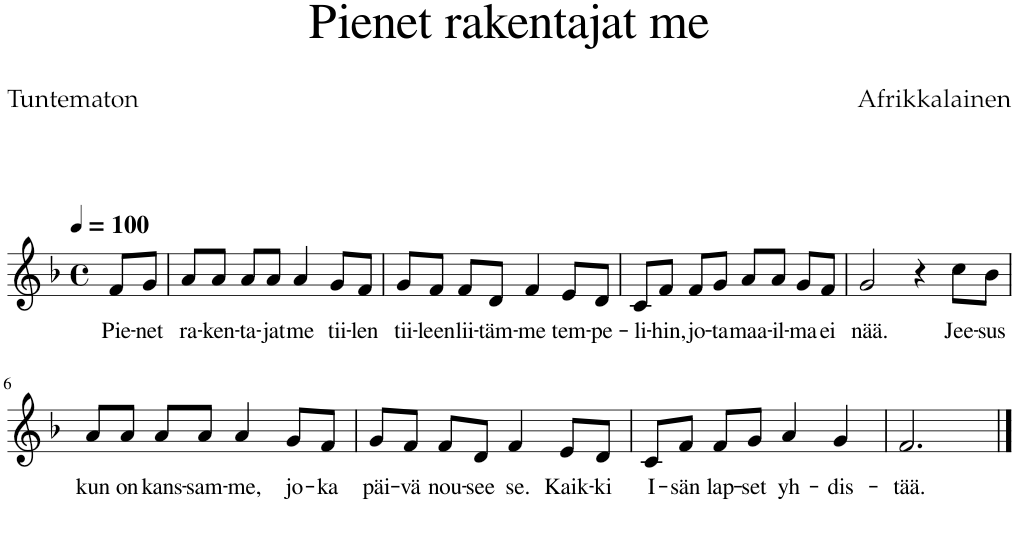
**kern	**text
*part1	*part1
*staff1	*staff1
*I"Staff	*
*clefG2	*
*k[b-]	*
*M4/4	*
*met(c)	*
*MM100	*
=1	=1
!	!LO:LY:b
8f/L	Pie-
!	!LO:LY:b
8g/J	-net
=2	=2
!	!LO:LY:b
8a/L	ra-
!	!LO:LY:b
8a/J	-ken-
!	!LO:LY:b
8a/L	-ta-
!	!LO:LY:b
8a/J	-jat
!	!LO:LY:b
4a/	me
!	!LO:LY:b
8g/L	tii-
!	!LO:LY:b
8f/J	-len
=3	=3
!	!LO:LY:b
8g/L	tii-
!	!LO:LY:b
8f/J	-leen
!	!LO:LY:b
8f/L	lii-
!	!LO:LY:b
8d/J	-täm-
!	!LO:LY:b
4f/	-me
!	!LO:LY:b
8e/L	tem-
!	!LO:LY:b
8d/J	-pe-
=4	=4
!	!LO:LY:b
8c/L	-li-
!	!LO:LY:b
8f/J	-hin,
!	!LO:LY:b
8f/L	jo-
!	!LO:LY:b
8g/J	-ta
!	!LO:LY:b
8a/L	maa-
!	!LO:LY:b
8a/J	-il-
!	!LO:LY:b
8g/L	-ma
!	!LO:LY:b
8f/J	ei
=5	=5
!	!LO:LY:b
2g/	nää.
4r	.
!	!LO:LY:b
8cc\L	Jee-
!	!LO:LY:b
8b-\J	-sus
!!LO:LB:g=z
=6	=6
!	!LO:LY:b
8a/L	kun
!	!LO:LY:b
8a/J	on
!	!LO:LY:b
8a/L	kans-
!	!LO:LY:b
8a/J	-sam-
!	!LO:LY:b
4a/	-me,
!	!LO:LY:b
8g/L	jo-
!	!LO:LY:b
8f/J	-ka
=7	=7
!	!LO:LY:b
8g/L	päi-
!	!LO:LY:b
8f/J	-vä
!	!LO:LY:b
8f/L	nou-
!	!LO:LY:b
8d/J	-see
!	!LO:LY:b
4f/	se.
!	!LO:LY:b
8e/L	Kaik-
!	!LO:LY:b
8d/J	-ki
=8	=8
!	!LO:LY:b
8c/L	I-
!	!LO:LY:b
8f/J	-sän
!	!LO:LY:b
8f/L	lap-
!	!LO:LY:b
8g/J	-set
!	!LO:LY:b
4a/	yh-
!	!LO:LY:b
4g/	-dis-
=9	=9
!	!LO:LY:b
2.f/	-tää.
==	==
*-	*-
